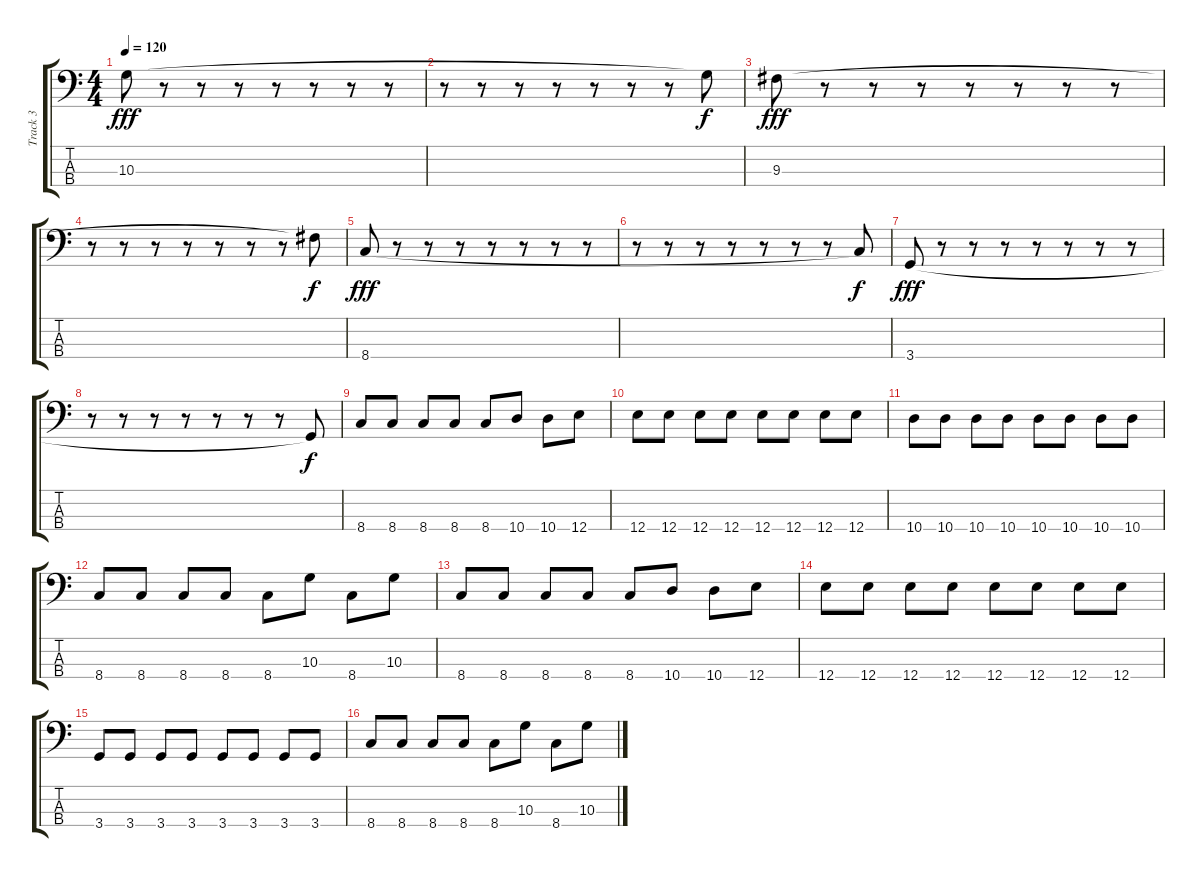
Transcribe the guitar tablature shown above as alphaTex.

\track ("Track 3" "Track 3") {instrument electricbassfinger}
\staff {score tabs}
\tuning (G2 D2 A1 E1) {hide}
\ts (4 4)
\tempo 120
\clef f4
\ks c
10.3.8{dy fff} r.8 r.8 r.8 r.8 r.8 r.8 r.8 |
r.8 r.8 r.8 r.8 r.8 r.8 r.8 10.3{t}.8{dy f} |
9.3.8{dy fff} r.8 r.8 r.8 r.8 r.8 r.8 r.8 |
r.8 r.8 r.8 r.8 r.8 r.8 r.8 9.3{t}.8{dy f} |
8.4.8{dy fff} r.8 r.8 r.8 r.8 r.8 r.8 r.8 |
r.8 r.8 r.8 r.8 r.8 r.8 r.8 8.4{t}.8{dy f} |
3.4.8{dy fff} r.8 r.8 r.8 r.8 r.8 r.8 r.8 |
r.8 r.8 r.8 r.8 r.8 r.8 r.8 3.4{t}.8{dy f} |
8.4.8 8.4.8 8.4.8 8.4.8 8.4.8 10.4.8 10.4.8 12.4.8 |
12.4.8 12.4.8 12.4.8 12.4.8 12.4.8 12.4.8 12.4.8 12.4.8 |
10.4.8 10.4.8 10.4.8 10.4.8 10.4.8 10.4.8 10.4.8 10.4.8 |
8.4.8 8.4.8 8.4.8 8.4.8 8.4.8 10.3.8 8.4.8 10.3.8 |
8.4.8 8.4.8 8.4.8 8.4.8 8.4.8 10.4.8 10.4.8 12.4.8 |
12.4.8 12.4.8 12.4.8 12.4.8 12.4.8 12.4.8 12.4.8 12.4.8 |
3.4.8 3.4.8 3.4.8 3.4.8 3.4.8 3.4.8 3.4.8 3.4.8 |
8.4.8 8.4.8 8.4.8 8.4.8 8.4.8 10.3.8 8.4.8 10.3.8
